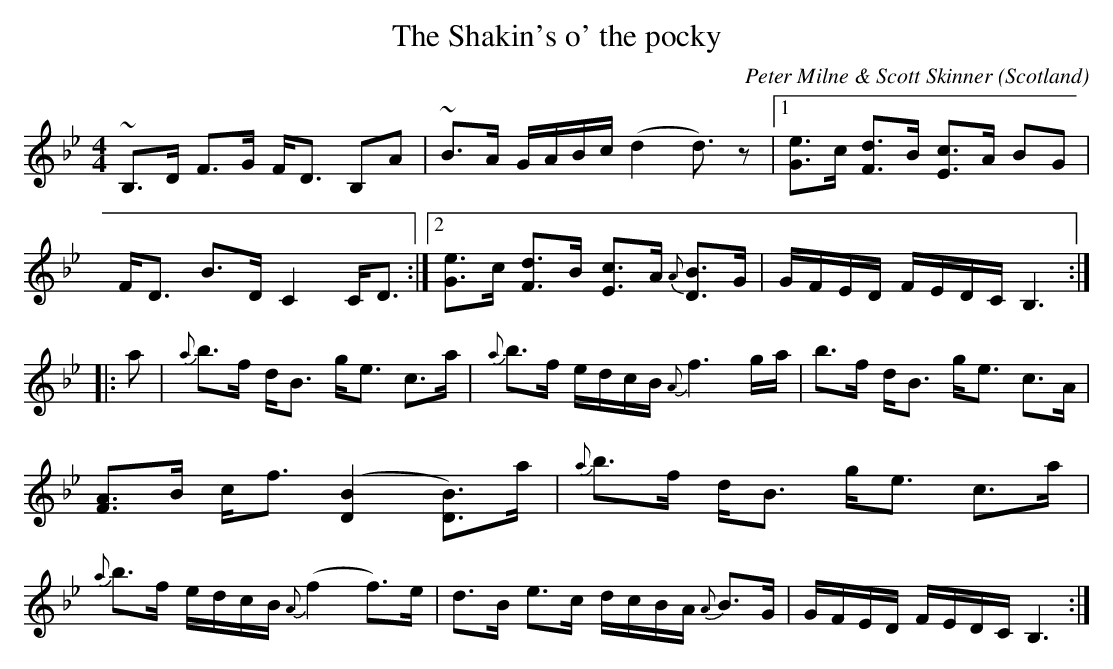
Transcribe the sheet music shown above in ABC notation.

X:1
T:Shakin's o' the pocky, The
O:Scotland
M:4/4
C:Peter Milne \& Scott Skinner
K:Bb
~B,>D F>G F<D B,A|~B>A G/A/B/c/ (d2 d3/2)z|1\
 [eG]>c [dF]>B [cE]>A BG|F<D B>D C2 C<D :|2\
 [eG]>c [dF]>B [cE]>A {A}[BD]>G|\
 G/F/E/D/ F/E/D/C/ B,3 ::\
a|\
{a}b>f d<B g<e c>a|{a}b>f e/d/c/B/ {A}f3g/a/|\
b>f d<B g<e c>A|[AF]>B c<f ([B2D2] [BD])>a|\
{a}b>f d<B g<e c>a|{a}b>f e/d/c/B/ {A}(f2 f)>e|\
d>B e>c d/c/B/A/ {A}B>G|\
G/F/E/D/ F/E/D/C/ B,3:|
